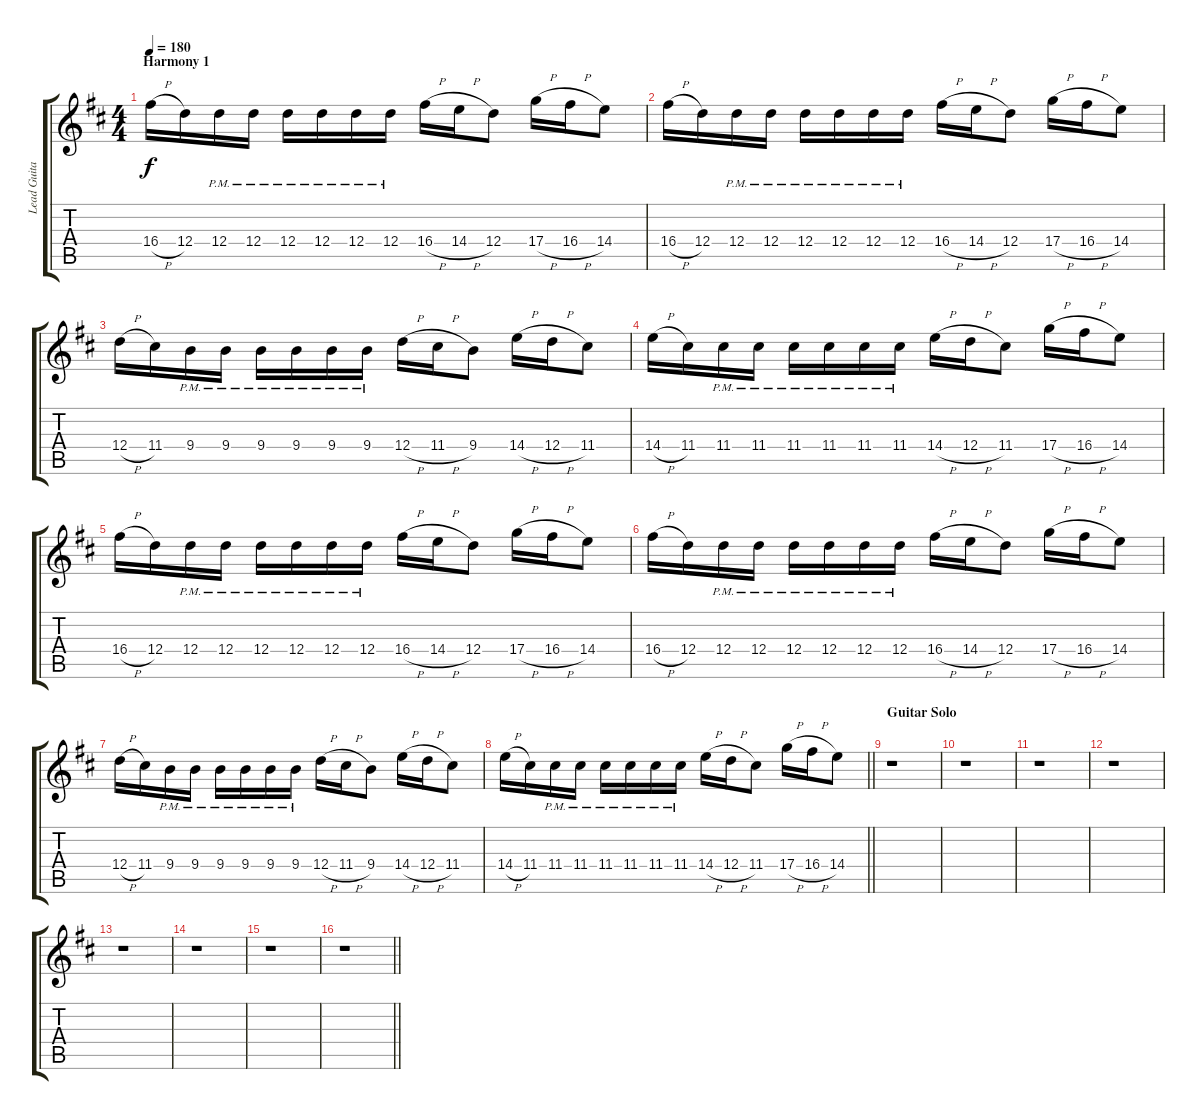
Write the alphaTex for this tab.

\track ("Lead Guitar 2: Tapani Kangas" "Lead Guita") {instrument overdrivenguitar}
\staff {score tabs}
\tuning (E4 B3 G3 D3 A2 E2) {hide}
\ts (4 4)
\section ("" "Harmony 1")
\tempo 180
\clef g2
\ks bminor
16.4{h}.16{dy f} 12.4.16 12.4{pm}.16 12.4{pm}.16 12.4{pm}.16 12.4{pm}.16 12.4{pm}.16 12.4{pm}.16 16.4{h}.16 14.4{h}.16 12.4.8 17.4{h}.16 16.4{h}.16 14.4.8 |
16.4{h}.16 12.4.16 12.4{pm}.16 12.4{pm}.16 12.4{pm}.16 12.4{pm}.16 12.4{pm}.16 12.4{pm}.16 16.4{h}.16 14.4{h}.16 12.4.8 17.4{h}.16 16.4{h}.16 14.4.8 |
12.4{h}.16 11.4.16 9.4{pm}.16 9.4{pm}.16 9.4{pm}.16 9.4{pm}.16 9.4{pm}.16 9.4{pm}.16 12.4{h}.16 11.4{h}.16 9.4.8 14.4{h}.16 12.4{h}.16 11.4.8 |
14.4{h}.16 11.4.16 11.4{pm}.16 11.4{pm}.16 11.4{pm}.16 11.4{pm}.16 11.4{pm}.16 11.4{pm}.16 14.4{h}.16 12.4{h}.16 11.4.8 17.4{h}.16 16.4{h}.16 14.4.8 |
16.4{h}.16 12.4.16 12.4{pm}.16 12.4{pm}.16 12.4{pm}.16 12.4{pm}.16 12.4{pm}.16 12.4{pm}.16 16.4{h}.16 14.4{h}.16 12.4.8 17.4{h}.16 16.4{h}.16 14.4.8 |
16.4{h}.16 12.4.16 12.4{pm}.16 12.4{pm}.16 12.4{pm}.16 12.4{pm}.16 12.4{pm}.16 12.4{pm}.16 16.4{h}.16 14.4{h}.16 12.4.8 17.4{h}.16 16.4{h}.16 14.4.8 |
12.4{h}.16 11.4.16 9.4{pm}.16 9.4{pm}.16 9.4{pm}.16 9.4{pm}.16 9.4{pm}.16 9.4{pm}.16 12.4{h}.16 11.4{h}.16 9.4.8 14.4{h}.16 12.4{h}.16 11.4.8 |
\barLineRight lightlight
14.4{h}.16 11.4.16 11.4{pm}.16 11.4{pm}.16 11.4{pm}.16 11.4{pm}.16 11.4{pm}.16 11.4{pm}.16 14.4{h}.16 12.4{h}.16 11.4.8 17.4{h}.16 16.4{h}.16 14.4.8 |
\section ("" "Guitar Solo")
r.1 |
r.1 |
r.1 |
r.1 |
r.1 |
r.1 |
r.1 |
\barLineRight lightlight
r.1
